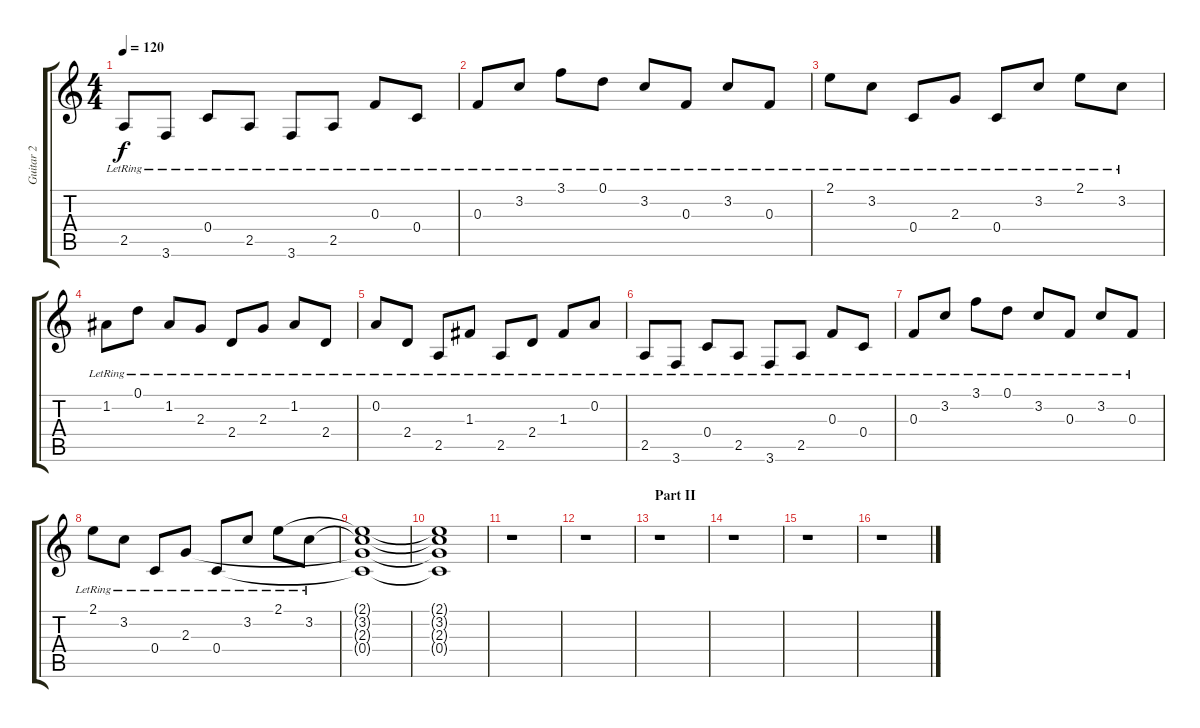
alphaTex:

\track ("Guitar 2" "Guitar 2") {instrument distortionguitar}
\staff {score tabs}
\tuning (D4 A3 F3 C3 G2 D2) {hide}
\ts (4 4)
\tempo 120
\clef g2
\ks c
2.5{lr}.8{dy f} 3.6{lr}.8 0.4{lr}.8 2.5{lr}.8 3.6{lr}.8 2.5{lr}.8 0.3{lr}.8 0.4{lr}.8 |
0.3{lr}.8 3.2{lr}.8 3.1{lr}.8 0.1{lr}.8 3.2{lr}.8 0.3{lr}.8 3.2{lr}.8 0.3{lr}.8 |
2.1{lr}.8 3.2{lr}.8 0.4{lr}.8 2.3{lr}.8 0.4{lr}.8 3.2{lr}.8 2.1{lr}.8 3.2{lr}.8 |
1.2{lr}.8 0.1{lr}.8 1.2{lr}.8 2.3{lr}.8 2.4{lr}.8 2.3{lr}.8 1.2{lr}.8 2.4{lr}.8 |
0.2{lr}.8 2.4{lr}.8 2.5{lr}.8 1.3{lr}.8 2.5{lr}.8 2.4{lr}.8 1.3{lr}.8 0.2{lr}.8 |
2.5{lr}.8 3.6{lr}.8 0.4{lr}.8 2.5{lr}.8 3.6{lr}.8 2.5{lr}.8 0.3{lr}.8 0.4{lr}.8 |
0.3{lr}.8 3.2{lr}.8 3.1{lr}.8 0.1{lr}.8 3.2{lr}.8 0.3{lr}.8 3.2{lr}.8 0.3{lr}.8 |
2.1{lr}.8 3.2{lr}.8 0.4{lr}.8 2.3{lr}.8 0.4{lr}.8 3.2{lr}.8 2.1{lr}.8 3.2{lr}.8 |
(2.1{t} 3.2{t} 2.3{t} 0.4{t}).1 |
(2.1{t} 3.2{t} 2.3{t} 0.4{t}).1 |
r.1 |
r.1 |
\section ("" "Part II")
r.1 |
r.1 |
r.1 |
r.1
